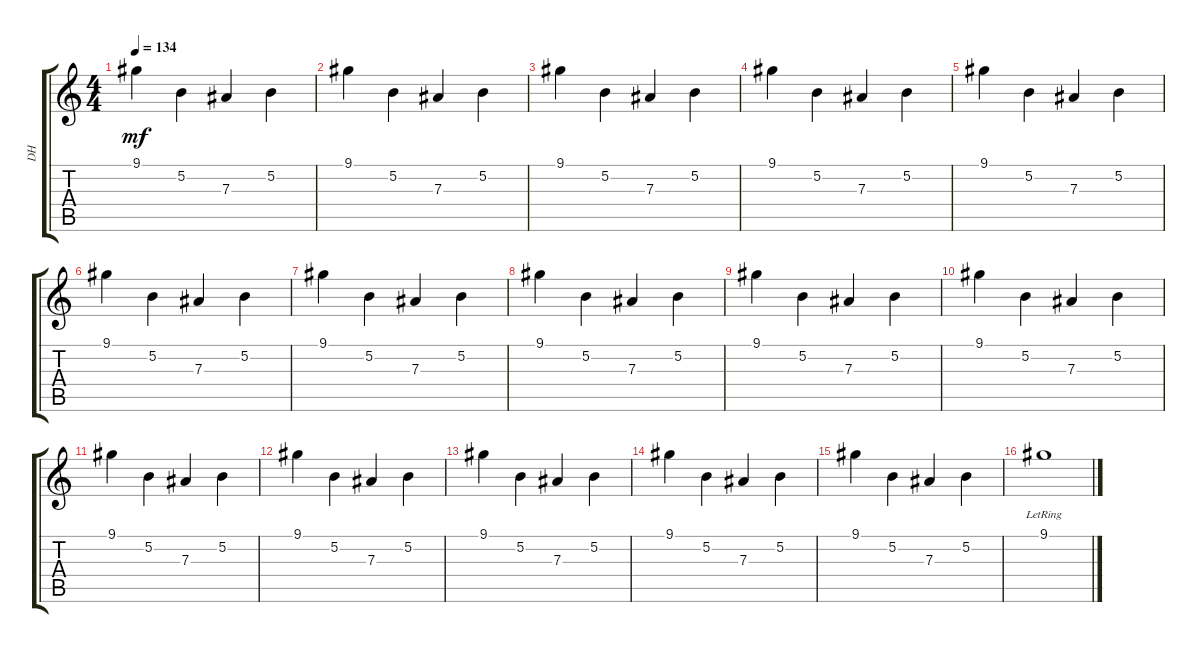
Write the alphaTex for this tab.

\track ("DH" "DH") {instrument distortionguitar}
\staff {score tabs}
\tuning (B3 Gb3 Eb3 B2 Gb2 B1) {hide}
\ts (4 4)
\tempo 134
\clef g2
\ks c
9.1.4{dy mf} 5.2.4 7.3.4 5.2.4 |
9.1.4 5.2.4 7.3.4 5.2.4 |
9.1.4 5.2.4 7.3.4 5.2.4 |
9.1.4 5.2.4 7.3.4 5.2.4 |
9.1.4 5.2.4 7.3.4 5.2.4 |
9.1.4 5.2.4 7.3.4 5.2.4 |
9.1.4 5.2.4 7.3.4 5.2.4 |
9.1.4 5.2.4 7.3.4 5.2.4 |
9.1.4 5.2.4 7.3.4 5.2.4 |
9.1.4 5.2.4 7.3.4 5.2.4 |
9.1.4 5.2.4 7.3.4 5.2.4 |
9.1.4 5.2.4 7.3.4 5.2.4 |
9.1.4 5.2.4 7.3.4 5.2.4 |
9.1.4 5.2.4 7.3.4 5.2.4 |
9.1.4 5.2.4 7.3.4 5.2.4 |
9.1{lr}.1
